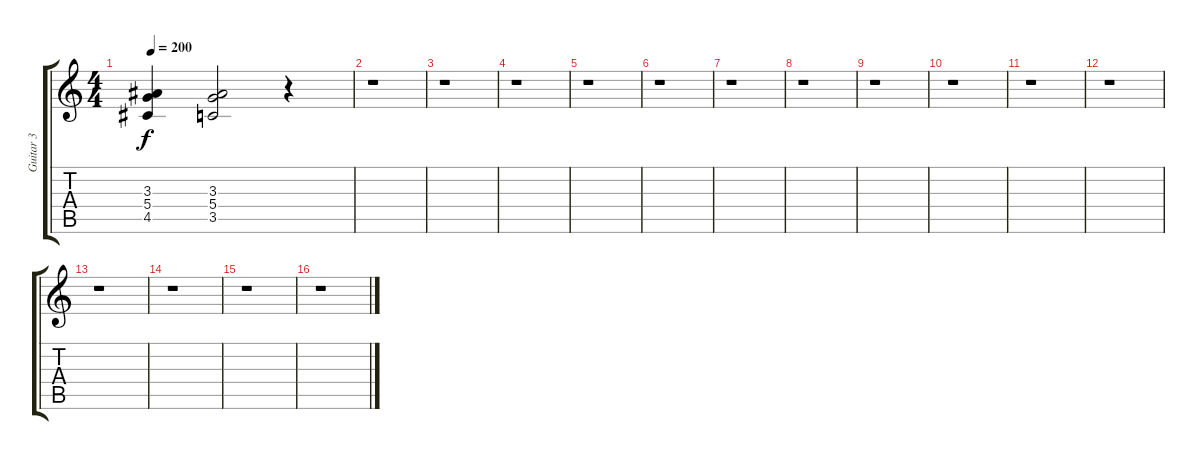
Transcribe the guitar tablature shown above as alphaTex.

\track ("Guitar 3" "Guitar 3") {instrument acousticguitarnylon}
\staff {score tabs}
\tuning (E4 B3 G3 D3 A2 E2) {hide}
\ts (4 4)
\tempo 200
\clef g2
\ks c
(3.3{t} 5.4{t} 4.5{t}).4{dy f} (3.3 5.4 3.5).2 r.4 |
r.1 |
r.1 |
r.1 |
r.1 |
r.1 |
r.1 |
r.1 |
r.1 |
r.1 |
r.1 |
r.1 |
r.1 |
r.1 |
r.1 |
r.1
